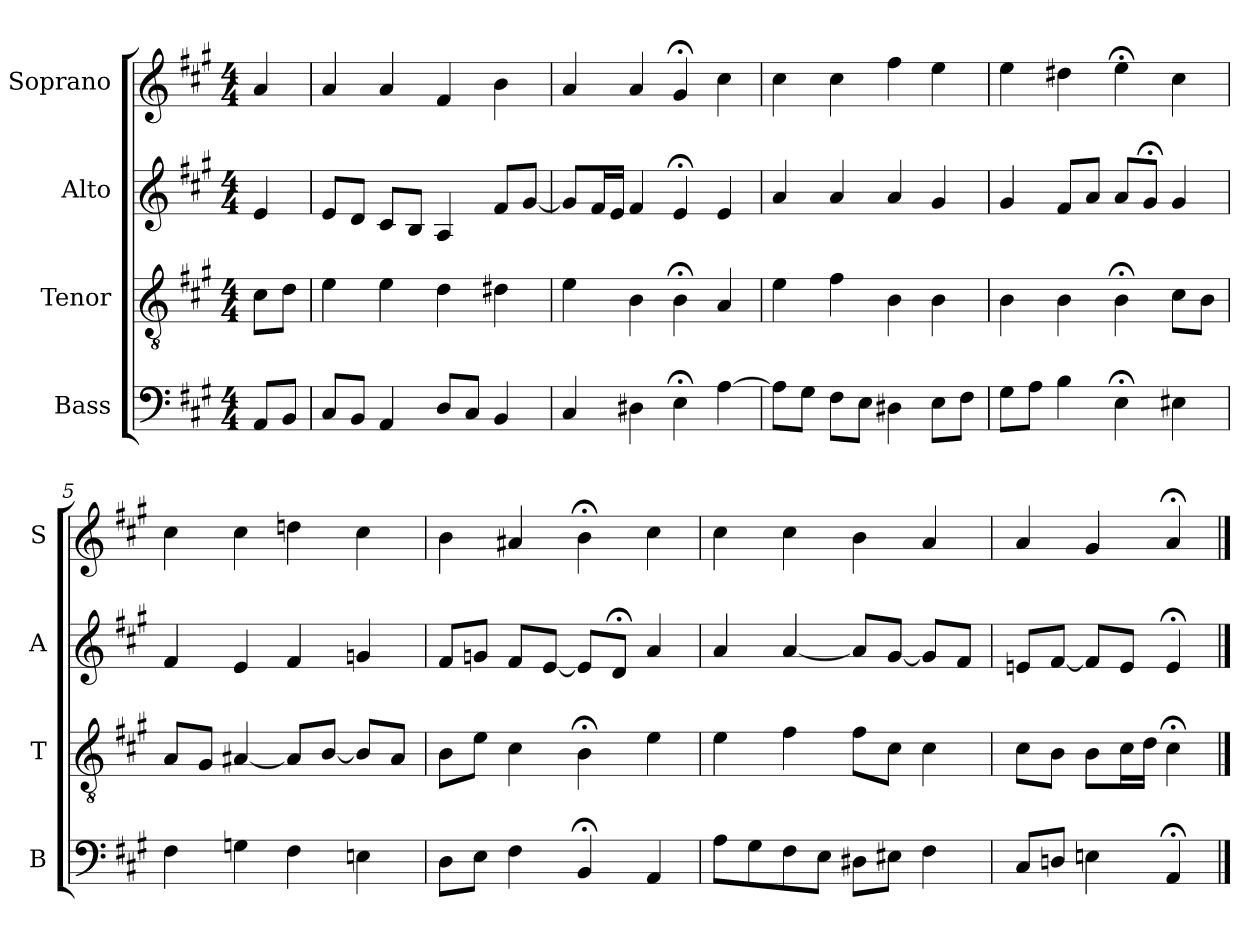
**kern	**kern	**kern	**kern
*part4	*part3	*part2	*part1
*staff4	*staff3	*staff2	*staff1
*I"Bass	*I"Tenor	*I"Alto	*I"Soprano
*I'B	*I'T	*I'A	*I'S
*clefF4	*clefGv2	*clefG2	*clefG2
*k[f#c#g#]	*k[f#c#g#]	*k[f#c#g#]	*k[f#c#g#]
*A:	*A:	*A:	*A:
*M4/4	*M4/4	*M4/4	*M4/4
*MM100	*MM100	*MM100	*MM100
=	=	=	=
8AAL	8c#L	4e	4a
8BBJ	8dJ	.	.
=1	=1	=1	=1
8C#L	4e	8eL	4a
8BBJ	.	8dJ	.
4AA	4e	8c#L	4a
.	.	8BJ	.
8DL	4d	4A	4f#
8C#J	.	.	.
4BB	4d#X	8f#L	4b
.	.	[8g#J	.
=2	=2	=2	=2
4C#	4e	8g#L]	4a
.	.	16f#L	.
.	.	16eJJ	.
4D#X	4B	4f#	4a
4E;<	4B;<	4e;<	4g#;<
[4A	4A	4e	4cc#
=3	=3	=3	=3
8AL]	4e	4a	4cc#
8G#J	.	.	.
8F#L	4f#	4a	4cc#
8EJ	.	.	.
4D#X	4B	4a	4ff#
8EL	4B	4g#	4ee
8F#J	.	.	.
=4	=4	=4	=4
8G#L	4B	4g#	4ee
8AJ	.	.	.
4B	4B	8f#L	4dd#X
.	.	8aJ	.
4E;<	4B;<	8aL	4ee;<
.	.	8g#;<J	.
4E#X	8c#L	4g#	4cc#
.	8BJ	.	.
=5	=5	=5	=5
4F#	8AL	4f#	4cc#
.	8G#J	.	.
4Gn	[4A#X	4e	4cc#
4F#	8A#L]	4f#	4ddn
.	[8BJ	.	.
4En	8BL]	4gn	4cc#
.	8A#J	.	.
=6	=6	=6	=6
8DL	8BL	8f#L	4b
8EJ	8eJ	8gnJ	.
4F#	4c#	8f#L	4a#X
.	.	[8eJ	.
4BB;<	4B;<	8eL]	4b;<
.	.	8d;<J	.
4AA	4e	4a	4cc#
=7	=7	=7	=7
8AL	4e	4a	4cc#
8G#	.	.	.
8F#	4f#	[4a	4cc#
8EJ	.	.	.
8D#XL	8f#L	8aL]	4b
8E#XJ	8c#J	[8g#J	.
4F#	4c#	8g#L]	4a
.	.	8f#J	.
=8	=8	=8	=8
8C#L	8c#L	8enL	4a
8DnJ	8BJ	[8f#J	.
4En	8BL	8f#L]	4g#
.	16c#L	8eJ	.
.	16dJJ	.	.
4AA;<	4c#;<	4e;<	4a;<
==	==	==	==
*-	*-	*-	*-
